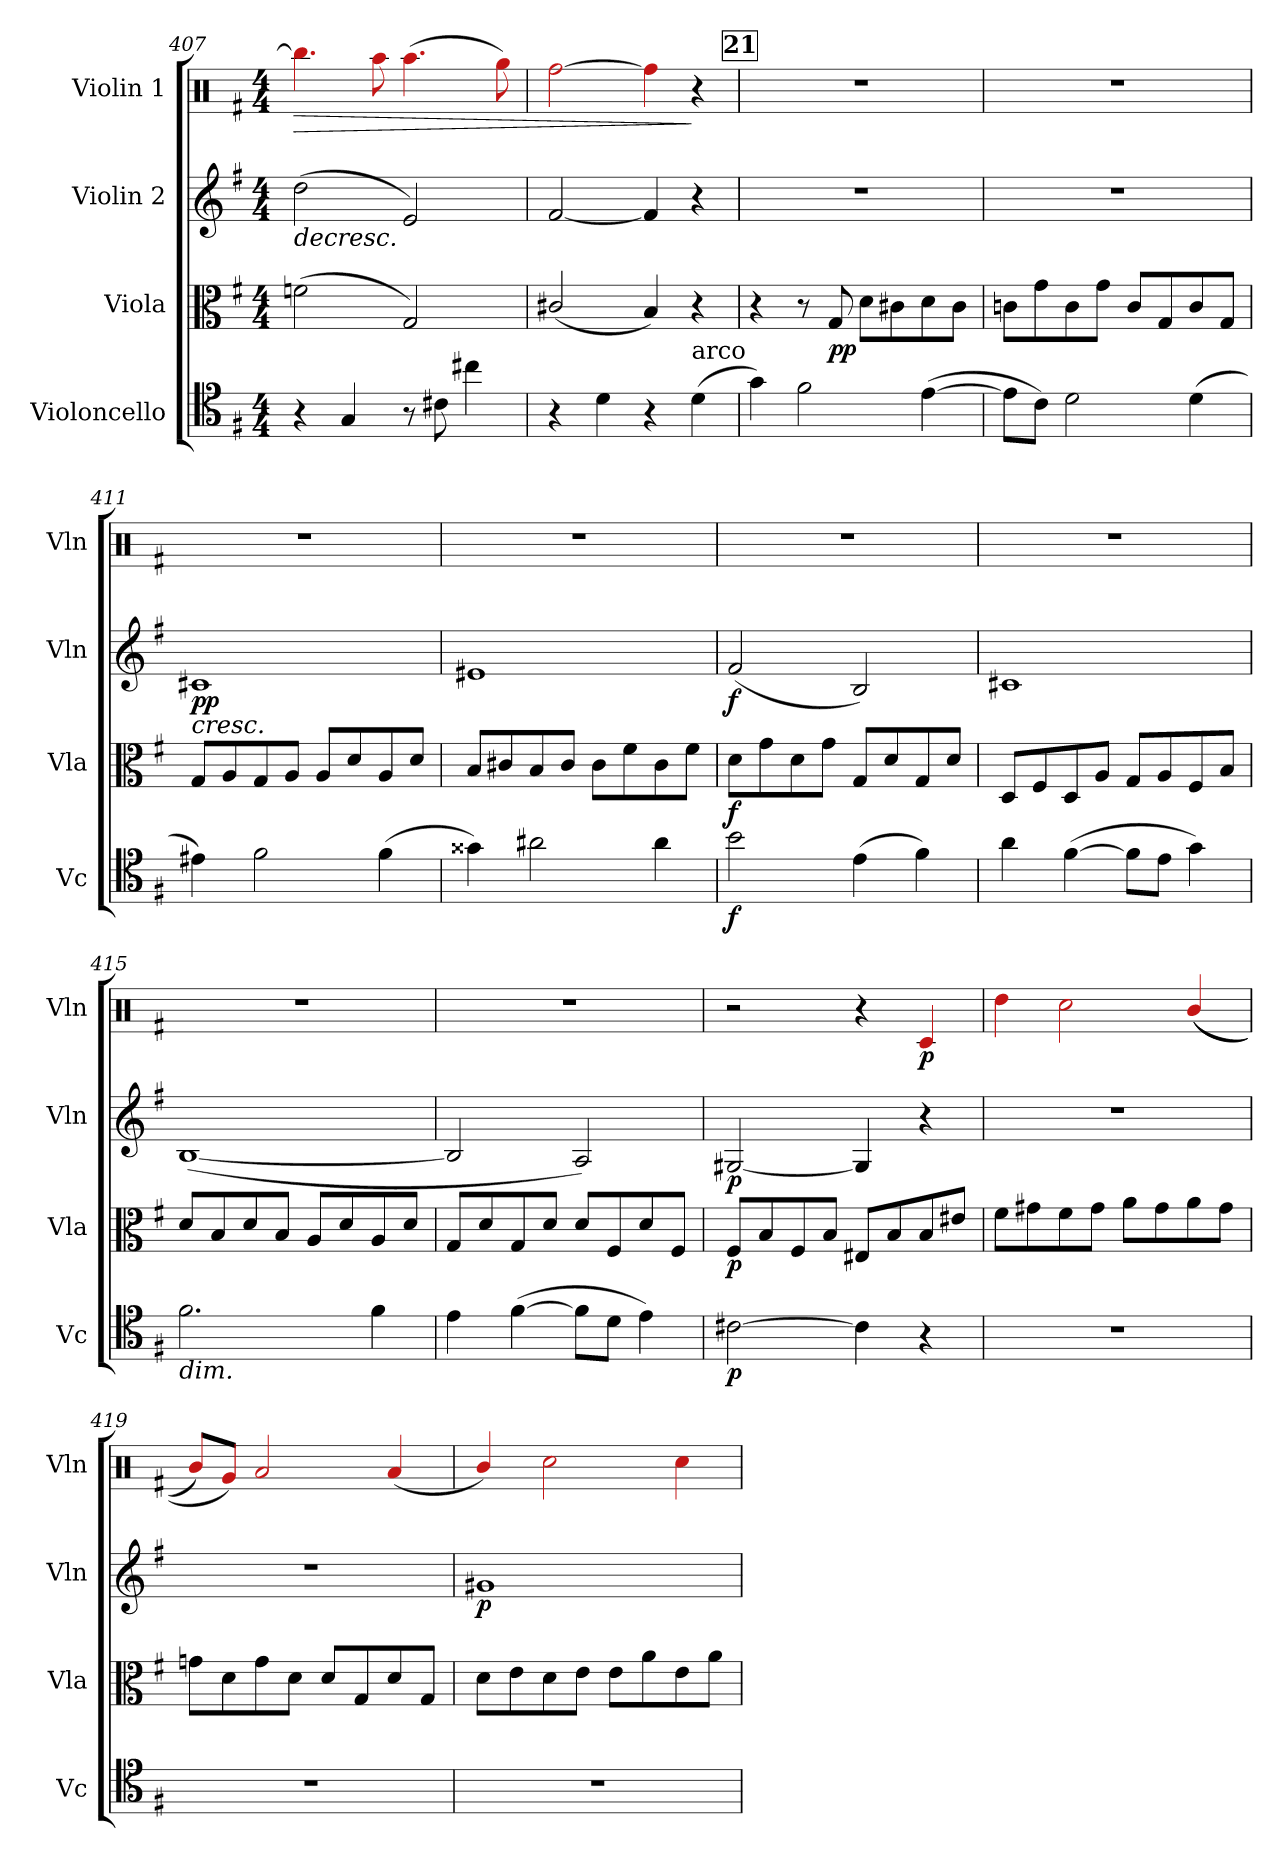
**kern	**dynam	**kern	**dynam	**kern	**dynam	**kern	**dynam
*part4	*part4	*part3	*part3	*part2	*part2	*part1	*part1
*staff4	*staff4	*staff3	*staff3	*staff2	*staff2	*staff1	*staff1
*I"Violoncello	*	*I"Viola	*	*I"Violin 2	*	*I"Violin 1	*
*I'Vc	*	*I'Vla	*	*I'Vln	*	*I'Vln	*
*clefC4	*	*clefC3	*	*clefG2	*	*clefX	*
*k[f#]	*	*k[f#]	*	*k[f#]	*	*k[f#]	*
*M4/4	*	*M4/4	*	*M4/4	*	*M4/4	*
=407	=407	=407	=407	=407	=407	=407	=407
!	!	!	!	!	!LO:HP:b	!	!LO:HP:b
4r	.	(>2fn\	.	(>2dd\	>	4.bb\]	>
4G/	.	.	.	.	.	.	.
.	.	.	.	.	.	8aa\	.
8r	.	2G/)	.	2e/)	.	(>4.aa\	.
8c#X\	.	.	.	.	.	.	.
4cc#X\	.	.	.	.	.	.	.
.	.	.	.	.	.	8gg\)	.
=408	=408	=408	=408	=408	=408	=408	=408
4r	.	(<2c#X/	.	[2f#/	.	[2ff\	.
4d\	.	.	.	.	.	.	.
4r	.	4B/)	.	4f#/]	.	4ff\]	.
!LO:TX:a:t=arco	!	!	!	!	!	!	!
(>4d\	.	4r	.	4r	.	4r	]
!!LO:LB:g=z
!!LO:REH:place=s1:a:B:fs=14:t=21
=409	=409	=409	=409	=409	=409	=409	=409
4g\)	.	4r	.	1r	.	1r	.
2f#\	.	8r	.	.	.	.	.
!	!	!	!LO:DY:b	!	!	!	!
.	.	8G/	pp	.	.	.	.
.	.	8d\L	.	.	.	.	.
.	.	8c#X\	.	.	.	.	.
(>[4e\	.	8d\	.	.	.	.	.
.	.	8c#\J	.	.	.	.	.
=410	=410	=410	=410	=410	=410	=410	=410
8e\L]	.	8cn\L	.	1r	.	1r	.
8c\J)	.	8g\	.	.	.	.	.
2d\	.	8c\	.	.	.	.	.
.	.	8g\J	.	.	.	.	.
.	.	8c/L	.	.	.	.	.
.	.	8G/	.	.	.	.	.
(>4d\	.	8c/	.	.	.	.	.
.	.	8G/J	.	.	.	.	.
=411	=411	=411	=411	=411	=411	=411	=411
!	!	!	!	!	!LO:HP:b	!	!
!	!	!	!	!	!LO:DY:n=1:b	!	!
4e#X\)	.	8G/L	.	1c#X	< pp	1r	.
.	.	8A/	.	.	.	.	.
2f#\	.	8G/	.	.	.	.	.
.	.	8A/J	.	.	.	.	.
.	.	8A/L	.	.	.	.	.
.	.	8d/	.	.	.	.	.
(>4f#\	.	8A/	.	.	.	.	.
.	.	8d/J	.	.	.	.	.
.	.	.	.	.	]	.	.
=412	=412	=412	=412	=412	=412	=412	=412
4g##X\)	.	8B/L	.	1e#X	.	1r	.
.	.	8c#X/	.	.	.	.	.
2a#X\	.	8B/	.	.	.	.	.
.	.	8c#/J	.	.	.	.	.
.	.	8c#\L	.	.	.	.	.
.	.	8f#\	.	.	.	.	.
4a#\	.	8c#\	.	.	.	.	.
.	.	8f#\J	.	.	.	.	.
!!LO:PB:g=z
=413	=413	=413	=413	=413	=413	=413	=413
!	!LO:DY:b	!	!LO:DY:b	!	!LO:DY:b	!	!
2b\	f	8d\L	f	(<2f#/	f	1r	.
.	.	8g\	.	.	.	.	.
.	.	8d\	.	.	.	.	.
.	.	8g\J	.	.	.	.	.
(>4e\	.	8G/L	.	2B/)	.	.	.
.	.	8d/	.	.	.	.	.
4f#\)	.	8G/	.	.	.	.	.
.	.	8d/J	.	.	.	.	.
=414	=414	=414	=414	=414	=414	=414	=414
4a\	.	8D/L	.	1c#X	.	1r	.
.	.	8F#/	.	.	.	.	.
(>[4f#\	.	8D/	.	.	.	.	.
.	.	8A/J	.	.	.	.	.
8f#\L]	.	8G/L	.	.	.	.	.
8e\J	.	8A/	.	.	.	.	.
4g\)	.	8F#/	.	.	.	.	.
.	.	8B/J	.	.	.	.	.
=415	=415	=415	=415	=415	=415	=415	=415
!LO:TX:b:i:t=dim.	!	!	!	!	!	!	!
2.f#\	.	8d/L	.	(>[1B	.	1r	.
.	.	8B/	.	.	.	.	.
.	.	8d/	.	.	.	.	.
.	.	8B/J	.	.	.	.	.
.	.	8A/L	.	.	.	.	.
.	.	8d/	.	.	.	.	.
4f#\	.	8A/	.	.	.	.	.
.	.	8d/J	.	.	.	.	.
=416	=416	=416	=416	=416	=416	=416	=416
4e\	.	8G/L	.	2B/]	.	1r	.
.	.	8d/	.	.	.	.	.
(>[4f#\	.	8G/	.	.	.	.	.
.	.	8d/J	.	.	.	.	.
8f#\L]	.	8d/L	.	2A/)	.	.	.
8d\J	.	8F#/	.	.	.	.	.
4e\)	.	8d/	.	.	.	.	.
.	.	8F#/J	.	.	.	.	.
.	.	.	.	.	[	.	.
!!LO:LB:g=z
=417	=417	=417	=417	=417	=417	=417	=417
!	!LO:DY:b	!	!LO:DY:b	!	!LO:DY:b	!	!
[2c#X\	p	8F#/L	p	[2G#X/	p	2r	.
.	.	8B/	.	.	.	.	.
.	.	8F#/	.	.	.	.	.
.	.	8B/J	.	.	.	.	.
4c#\]	.	8E#X/L	.	4G#/]	.	4r	.
.	.	8B/	.	.	.	.	.
!	!	!	!	!	!	!	!LO:DY:b
4r	.	8B/	.	4r	.	4c#X/	p
.	.	8e#X/J	.	.	.	.	.
=418	=418	=418	=418	=418	=418	=418	=418
1r	.	8f#\L	.	1r	.	4dd\	.
.	.	8g#X\	.	.	.	.	.
.	.	8f#\	.	.	.	2cc#X\	.
.	.	8g#\J	.	.	.	.	.
.	.	8a\L	.	.	.	.	.
.	.	8g#\	.	.	.	.	.
.	.	8a\	.	.	.	(<(<4b/	.
.	.	8g#\J	.	.	.	.	.
=419	=419	=419	=419	=419	=419	=419	=419
1r	.	8gn\L	.	1r	.	8b/L)	.
.	.	8d\	.	.	.	8g/J)	.
.	.	8g\	.	.	.	2a/	.
.	.	8d\J	.	.	.	.	.
.	.	8d/L	.	.	.	.	.
.	.	8G/	.	.	.	.	.
.	.	8d/	.	.	.	(<4a/	.
.	.	8G/J	.	.	.	.	.
=420	=420	=420	=420	=420	=420	=420	=420
!	!	!	!	!	!LO:DY:b	!	!
1r	.	8d\L	.	1g#X	p	4b#X/)	.
.	.	8e\	.	.	.	.	.
.	.	8d\	.	.	.	2cc#X\	.
.	.	8e\J	.	.	.	.	.
.	.	8e\L	.	.	.	.	.
.	.	8a\	.	.	.	.	.
.	.	8e\	.	.	.	4cc\	.
.	.	8a\J	.	.	.	.	.
=	=	=	=	=	=	=	=
*-	*-	*-	*-	*-	*-	*-	*-
